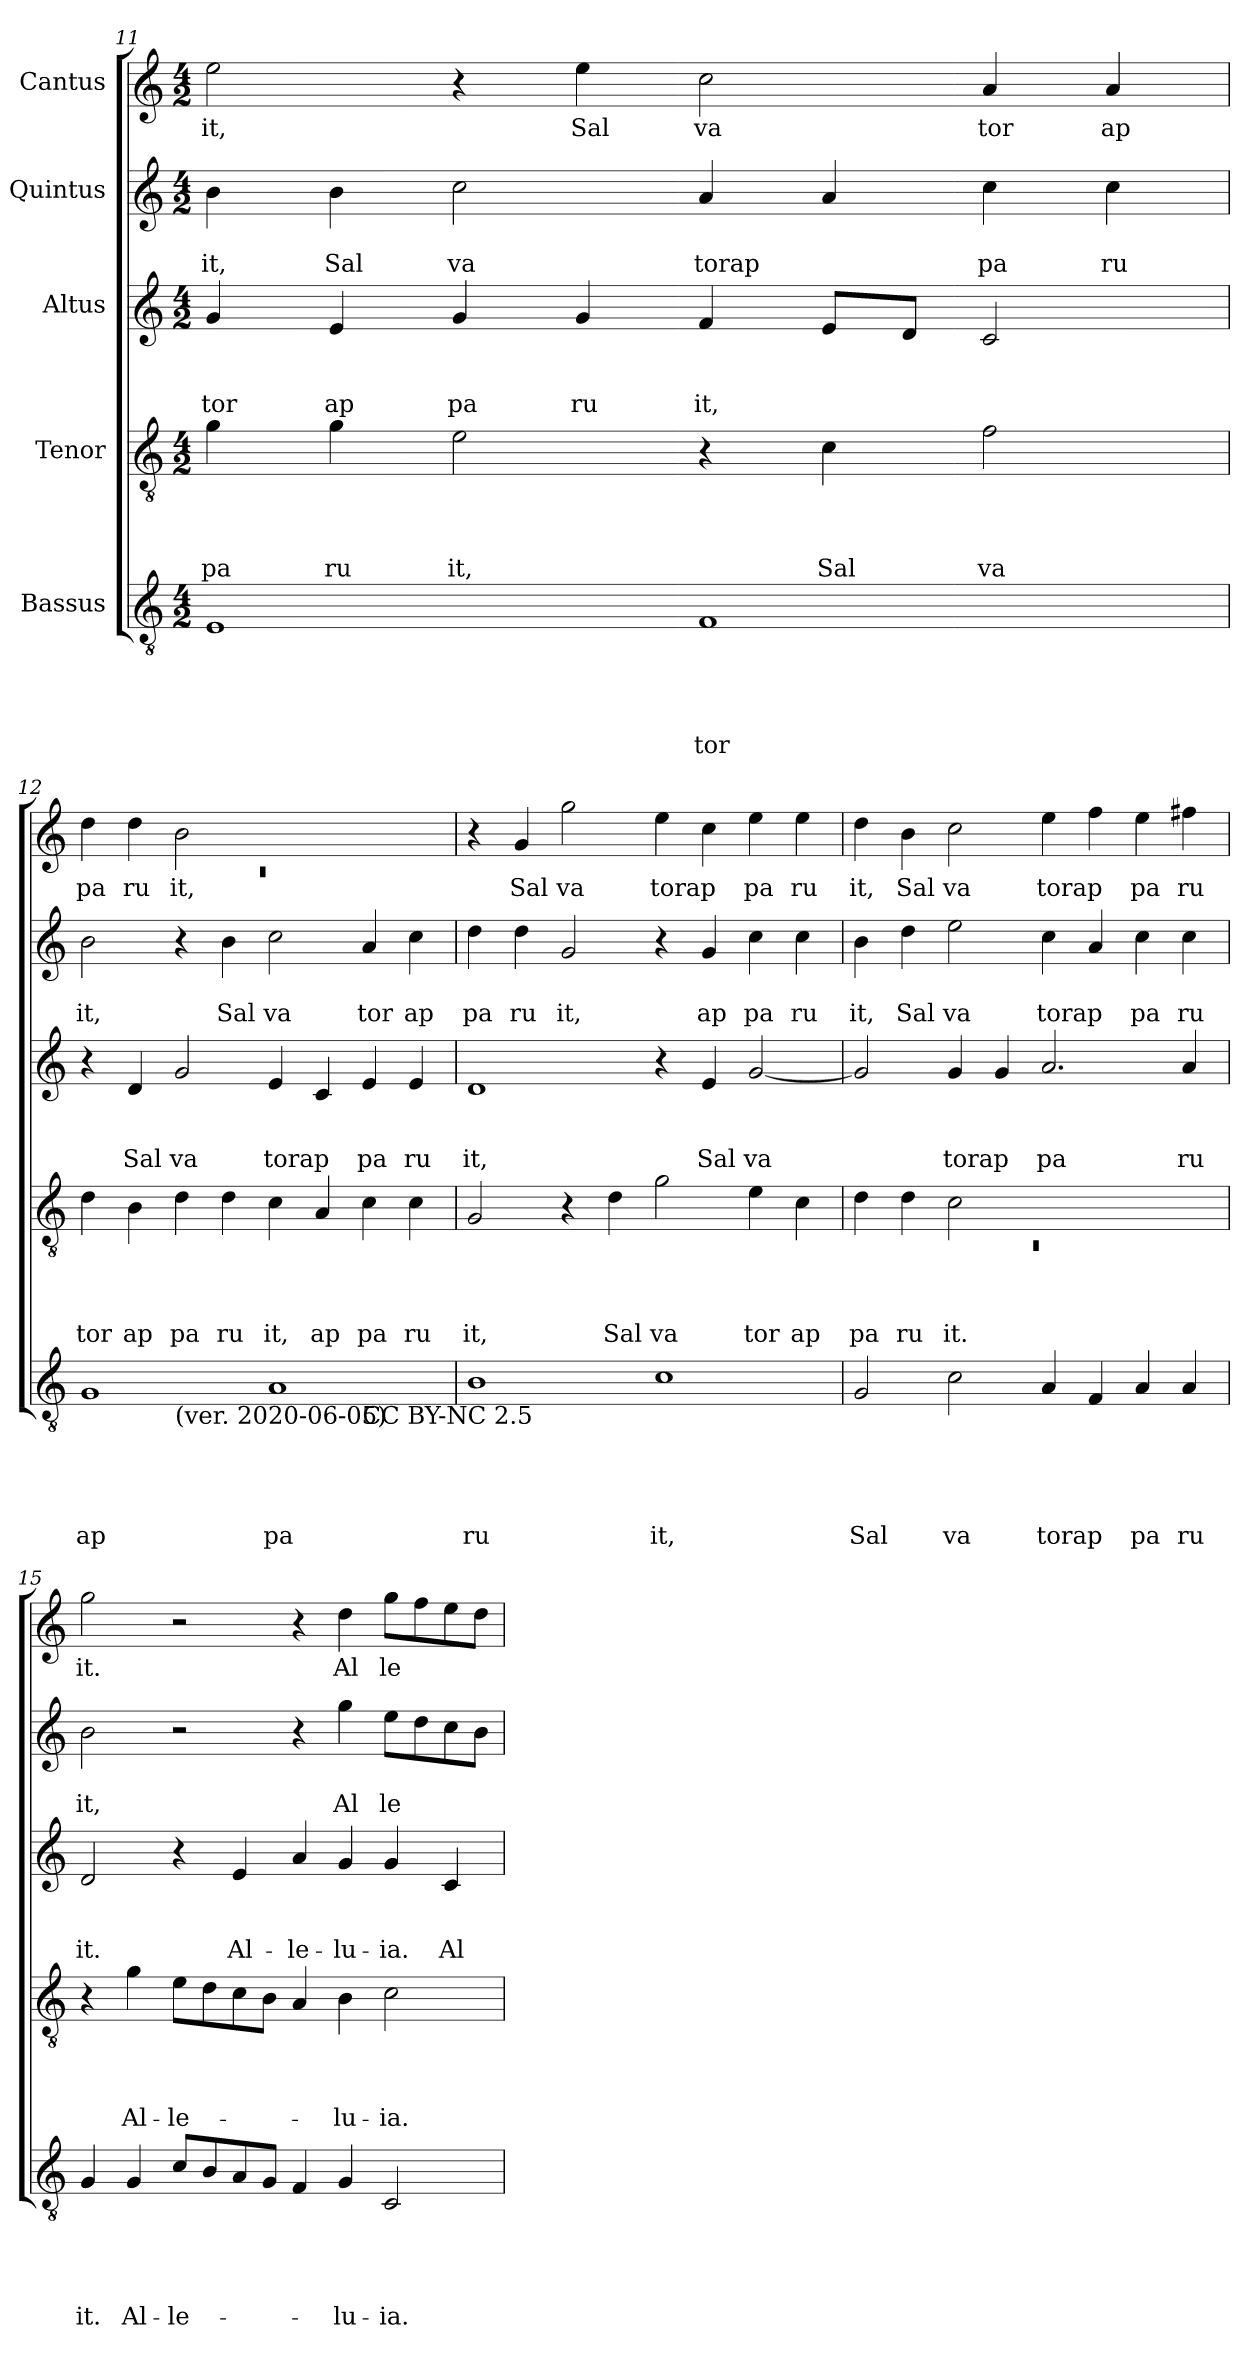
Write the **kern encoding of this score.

**kern	**text	**text	**text	**text	**text	**kern	**text	**text	**text	**text	**kern	**text	**text	**text	**kern	**text	**text	**kern	**text
*part5	*part5	*part5	*part5	*part5	*part5	*part4	*part4	*part4	*part4	*part4	*part3	*part3	*part3	*part3	*part2	*part2	*part2	*part1	*part1
*staff5	*staff5	*staff5	*staff5	*staff5	*staff5	*staff4	*staff4	*staff4	*staff4	*staff4	*staff3	*staff3	*staff3	*staff3	*staff2	*staff2	*staff2	*staff1	*staff1
*I"Bassus	*	*	*	*	*	*I"Tenor	*	*	*	*	*I"Altus	*	*	*	*I"Quintus	*	*	*I"Cantus	*
*clefGv2	*	*	*	*	*	*clefGv2	*	*	*	*	*clefG2	*	*	*	*clefG2	*	*	*clefG2	*
*k[]	*	*	*	*	*	*k[]	*	*	*	*	*k[]	*	*	*	*k[]	*	*	*k[]	*
*C:	*	*	*	*	*	*C:	*	*	*	*	*C:	*	*	*	*C:	*	*	*C:	*
*M4/2	*	*	*	*	*	*M4/2	*	*	*	*	*M4/2	*	*	*	*M4/2	*	*	*M4/2	*
=11	=11	=11	=11	=11	=11	=11	=11	=11	=11	=11	=11	=11	=11	=11	=11	=11	=11	=11	=11
!	!	!	!	!	!	!	!	!	!	!LO:LY:b	!	!	!	!LO:LY:b	!	!	!LO:LY:b	!	!LO:LY:b
1E	.	.	.	.	.	4g\	.	.	.	pa	4g/	.	.	tor	4b\	.	it,	2ee\	it,
!	!	!	!	!	!	!	!	!	!	!LO:LY:b	!	!	!	!LO:LY:b	!	!	!LO:LY:b	!	!
.	.	.	.	.	.	4g\	.	.	.	ru	4e/	.	.	ap	4b\	.	Sal	.	.
!	!	!	!	!	!	!	!	!	!	!LO:LY:b	!	!	!	!LO:LY:b	!	!	!LO:LY:b	!	!
.	.	.	.	.	.	2e\	.	.	.	it,	4g/	.	.	pa	2cc\	.	va	4r	.
!	!	!	!	!	!	!	!	!	!	!	!	!	!	!LO:LY:b	!	!	!	!	!LO:LY:b
.	.	.	.	.	.	.	.	.	.	.	4g/	.	.	ru	.	.	.	4ee\	Sal
!	!	!	!	!	!LO:LY:b	!	!	!	!	!	!	!	!	!LO:LY:b	!	!	!LO:LY:b	!	!LO:LY:b
1F	.	.	.	.	tor	4r	.	.	.	.	4f/	.	.	it,	4a/	.	torap	2cc\	va
!	!	!	!	!	!	!	!	!	!	!LO:LY:b	!	!	!	!	!	!	!	!	!
.	.	.	.	.	.	4c\	.	.	.	Sal	8e/L	.	.	.	4a/	.	.	.	.
.	.	.	.	.	.	.	.	.	.	.	8d/J	.	.	.	.	.	.	.	.
!	!	!	!	!	!	!	!	!	!	!LO:LY:b	!	!	!	!	!	!	!LO:LY:b	!	!LO:LY:b
.	.	.	.	.	.	2f\	.	.	.	va	2c/	.	.	.	4cc\	.	pa	4a/	tor
!	!	!	!	!	!	!	!	!	!	!	!	!	!	!	!	!	!LO:LY:b	!	!LO:LY:b
.	.	.	.	.	.	.	.	.	.	.	.	.	.	.	4cc\	.	ru	4a/	ap
=12	=12	=12	=12	=12	=12	=12	=12	=12	=12	=12	=12	=12	=12	=12	=12	=12	=12	=12	=12
*	*	*	*	*	*	*	*	*	*	*	*	*	*	*	*	*	*	*^	*
!	!	!	!	!	!LO:LY:b	!	!	!	!	!LO:LY:b	!	!	!	!	!	!	!LO:LY:b	!	!LO:N:vis=1	!LO:LY:b
*^	*	*	*	*	*	*	*	*	*	*	*	*	*	*	*	*	*	*	*	*
*	*^	*	*	*	*	*	*	*	*	*	*	*	*	*	*	*	*	*	*	*	*
1G	2ryy	1.ryy	.	.	.	.	ap	4d\	.	.	.	tor	4r	.	.	.	2b\	.	it,	4dd\	0rc	pa
!	!	!	!	!	!	!	!	!	!	!	!	!LO:LY:b	!	!	!	!LO:LY:b	!	!	!	!	!	!LO:LY:b
.	.	.	.	.	.	.	.	4B\	.	.	.	ap	4d/	.	.	Sal	.	.	.	4dd\	.	ru
!	!LO:TX:b:t=(ver. 2020-06-05)	!	!	!	!	!	!	!	!	!	!	!	!	!	!	!	!	!	!	!	!	!
!	!	!	!	!	!	!	!	!	!	!	!	!LO:LY:b	!	!	!	!LO:LY:b	!	!	!	!	!	!LO:LY:b
.	1.ryy	.	.	.	.	.	.	4d\	.	.	.	pa	2g/	.	.	va	4r	.	.	2b\	.	it,
!	!	!	!	!	!	!	!	!	!	!	!	!LO:LY:b	!	!	!	!	!	!	!LO:LY:b	!	!	!
.	.	.	.	.	.	.	.	4d\	.	.	.	ru	.	.	.	.	4b\	.	Sal	.	.	.
!	!	!	!	!	!	!	!LO:LY:b	!	!	!	!	!LO:LY:b	!	!	!	!LO:LY:b	!	!	!LO:LY:b	!	!	!
1A	.	.	.	.	.	.	pa	4c\	.	.	.	it,	4e/	.	.	torap	2cc\	.	va	1ryy	.	.
!	!	!	!	!	!	!	!	!	!	!	!	!LO:LY:b	!	!	!	!	!	!	!	!	!	!
.	.	.	.	.	.	.	.	4A/	.	.	.	ap	4c/	.	.	.	.	.	.	.	.	.
!	!	!LO:TX:b:t=CC BY-NC 2.5	!	!	!	!	!	!	!	!	!	!	!	!	!	!	!	!	!	!	!	!
!	!	!	!	!	!	!	!	!	!	!	!	!LO:LY:b	!	!	!	!LO:LY:b	!	!	!LO:LY:b	!	!	!
.	.	2ryy	.	.	.	.	.	4c\	.	.	.	pa	4e/	.	.	pa	4a/	.	tor	.	.	.
!	!	!	!	!	!	!	!	!	!	!	!	!LO:LY:b	!	!	!	!LO:LY:b	!	!	!LO:LY:b	!	!	!
.	.	.	.	.	.	.	.	4c\	.	.	.	ru	4e/	.	.	ru	4cc\	.	ap	.	.	.
*	*	*	*	*	*	*	*	*	*	*	*	*	*	*	*	*	*	*	*	*v	*v	*
=13	=13	=13	=13	=13	=13	=13	=13	=13	=13	=13	=13	=13	=13	=13	=13	=13	=13	=13	=13	=13	=13
!	!	!	!	!	!	!	!LO:LY:b	!	!	!	!	!LO:LY:b	!	!	!	!LO:LY:b	!	!	!LO:LY:b	!	!
*v	*v	*v	*	*	*	*	*	*	*	*	*	*	*	*	*	*	*	*	*	*	*
1B	.	.	.	.	ru	2G/	.	.	.	it,	1d	.	.	it,	4dd\	.	pa	4r	.
!	!	!	!	!	!	!	!	!	!	!	!	!	!	!	!	!	!LO:LY:b	!	!LO:LY:b
.	.	.	.	.	.	.	.	.	.	.	.	.	.	.	4dd\	.	ru	4g/	Sal
!	!	!	!	!	!	!	!	!	!	!	!	!	!	!	!	!	!LO:LY:b	!	!LO:LY:b
.	.	.	.	.	.	4r	.	.	.	.	.	.	.	.	2g/	.	it,	2gg\	va
!	!	!	!	!	!	!	!	!	!	!LO:LY:b	!	!	!	!	!	!	!	!	!
.	.	.	.	.	.	4d\	.	.	.	Sal	.	.	.	.	.	.	.	.	.
!	!	!	!	!	!LO:LY:b	!	!	!	!	!LO:LY:b	!	!	!	!	!	!	!	!	!LO:LY:b
1c	.	.	.	.	it,	2g\	.	.	.	va	4r	.	.	.	4r	.	.	4ee\	torap
!	!	!	!	!	!	!	!	!	!	!	!	!	!	!LO:LY:b	!	!	!LO:LY:b	!	!
.	.	.	.	.	.	.	.	.	.	.	4e/	.	.	Sal	4g/	.	ap	4cc\	.
!	!	!	!	!	!	!	!	!	!	!LO:LY:b	!	!	!	!LO:LY:b	!	!	!LO:LY:b	!	!LO:LY:b
.	.	.	.	.	.	4e\	.	.	.	tor	[<2g/	.	.	va	4cc\	.	pa	4ee\	pa
!	!	!	!	!	!	!	!	!	!	!LO:LY:b	!	!	!	!	!	!	!LO:LY:b	!	!LO:LY:b
.	.	.	.	.	.	4c\	.	.	.	ap	.	.	.	.	4cc\	.	ru	4ee\	ru
=14	=14	=14	=14	=14	=14	=14	=14	=14	=14	=14	=14	=14	=14	=14	=14	=14	=14	=14	=14
*	*	*	*	*	*	*^	*	*	*	*	*	*	*	*	*	*	*	*	*
!	!	!	!	!	!LO:LY:b	!	!LO:N:vis=1	!	!	!	!LO:LY:b	!	!	!	!	!	!	!LO:LY:b	!	!LO:LY:b
2G/	.	.	.	.	Sal	4d\	0rC	.	.	.	pa	2g/]	.	.	.	4b\	.	it,	4dd\	it,
!	!	!	!	!	!	!	!	!	!	!	!LO:LY:b	!	!	!	!	!	!	!LO:LY:b	!	!LO:LY:b
.	.	.	.	.	.	4d\	.	.	.	.	ru	.	.	.	.	4dd\	.	Sal	4b\	Sal
!	!	!	!	!	!LO:LY:b	!	!	!	!	!	!LO:LY:b	!	!	!	!LO:LY:b	!	!	!LO:LY:b	!	!LO:LY:b
2c\	.	.	.	.	va	2c\	.	.	.	.	it.	4g/	.	.	torap	2ee\	.	va	2cc\	va
.	.	.	.	.	.	.	.	.	.	.	.	4g/	.	.	.	.	.	.	.	.
!	!	!	!	!	!LO:LY:b	!	!	!	!	!	!	!	!	!	!LO:LY:b	!	!	!LO:LY:b	!	!LO:LY:b
4A/	.	.	.	.	torap	1ryy	.	.	.	.	.	2.a/	.	.	pa	4cc\	.	torap	4ee\	torap
4F/	.	.	.	.	.	.	.	.	.	.	.	.	.	.	.	4a/	.	.	4ff\	.
!	!	!	!	!	!LO:LY:b	!	!	!	!	!	!	!	!	!	!	!	!	!LO:LY:b	!	!LO:LY:b
4A/	.	.	.	.	pa	.	.	.	.	.	.	.	.	.	.	4cc\	.	pa	4ee\	pa
!	!	!	!	!	!LO:LY:b	!	!	!	!	!	!	!	!	!	!LO:LY:b	!	!	!LO:LY:b	!	!LO:LY:b
4A/	.	.	.	.	ru	.	.	.	.	.	.	4a/	.	.	ru	4cc\	.	ru	4ff#X\	ru
*	*	*	*	*	*	*v	*v	*	*	*	*	*	*	*	*	*	*	*	*	*
!!LO:PB:g=z
=15	=15	=15	=15	=15	=15	=15	=15	=15	=15	=15	=15	=15	=15	=15	=15	=15	=15	=15	=15
!	!	!	!	!	!LO:LY:b	!	!	!	!	!	!	!	!	!LO:LY:b	!	!	!LO:LY:b	!	!LO:LY:b
4G/	.	.	.	.	it.	4r	.	.	.	.	2d/	.	.	it.	2b\	.	it,	2gg\	it.
!	!	!	!	!	!LO:LY:b	!	!	!	!	!LO:LY:b	!	!	!	!	!	!	!	!	!
4G/	.	.	.	.	Al-	4g\	.	.	.	Al-	.	.	.	.	.	.	.	.	.
!	!	!	!	!	!LO:LY:b	!	!	!	!	!LO:LY:b	!	!	!	!	!	!	!	!	!
8c/L	.	.	.	.	-le-	8e\L	.	.	.	-le-	4r	.	.	.	2r	.	.	2r	.
8B/	.	.	.	.	.	8d\	.	.	.	.	.	.	.	.	.	.	.	.	.
!	!	!	!	!	!	!	!	!	!	!	!	!	!	!LO:LY:b	!	!	!	!	!
8A/	.	.	.	.	.	8c\	.	.	.	.	4e/	.	.	Al-	.	.	.	.	.
8G/J	.	.	.	.	.	8B\J	.	.	.	.	.	.	.	.	.	.	.	.	.
!	!	!	!	!	!	!	!	!	!	!	!	!	!	!LO:LY:b	!	!	!	!	!
4F/	.	.	.	.	.	4A/	.	.	.	.	4a/	.	.	-le-	4r	.	.	4r	.
!	!	!	!	!	!LO:LY:b	!	!	!	!	!LO:LY:b	!	!	!	!LO:LY:b	!	!	!LO:LY:b	!	!LO:LY:b
4G/	.	.	.	.	-lu-	4B\	.	.	.	-lu-	4g/	.	.	-lu-	4gg\	.	Al	4dd\	Al
!	!	!	!	!	!LO:LY:b	!	!	!	!	!LO:LY:b	!	!	!	!LO:LY:b	!	!	!LO:LY:b	!	!LO:LY:b
2C/	.	.	.	.	-ia.	2c\	.	.	.	-ia.	4g/	.	.	-ia.	8ee\L	.	le	8gg\L	le
.	.	.	.	.	.	.	.	.	.	.	.	.	.	.	8dd\	.	.	8ff\	.
!	!	!	!	!	!	!	!	!	!	!	!	!	!	!LO:LY:b	!	!	!	!	!
.	.	.	.	.	.	.	.	.	.	.	4c/	.	.	Al-	8cc\	.	.	8ee\	.
.	.	.	.	.	.	.	.	.	.	.	.	.	.	.	8b\J	.	.	8dd\J	.
=	=	=	=	=	=	=	=	=	=	=	=	=	=	=	=	=	=	=	=
*-	*-	*-	*-	*-	*-	*-	*-	*-	*-	*-	*-	*-	*-	*-	*-	*-	*-	*-	*-
